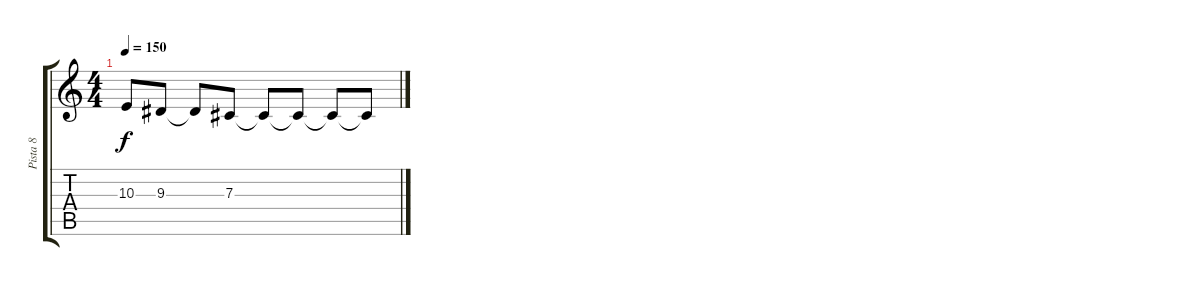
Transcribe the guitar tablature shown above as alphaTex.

\track ("Pista 8" "Pista 8") {instrument stringensemble1}
\staff {score tabs}
\tuning (Eb4 Bb3 Gb3 Db3 Ab2 Eb2) {hide}
\ts (4 4)
\tempo 150
\clef g2
\ks c
10.3.8{dy f} 9.3.8 9.3{t}.8 7.3.8 7.3{t}.8 7.3{t}.8 7.3{t}.8 7.3{t}.8
